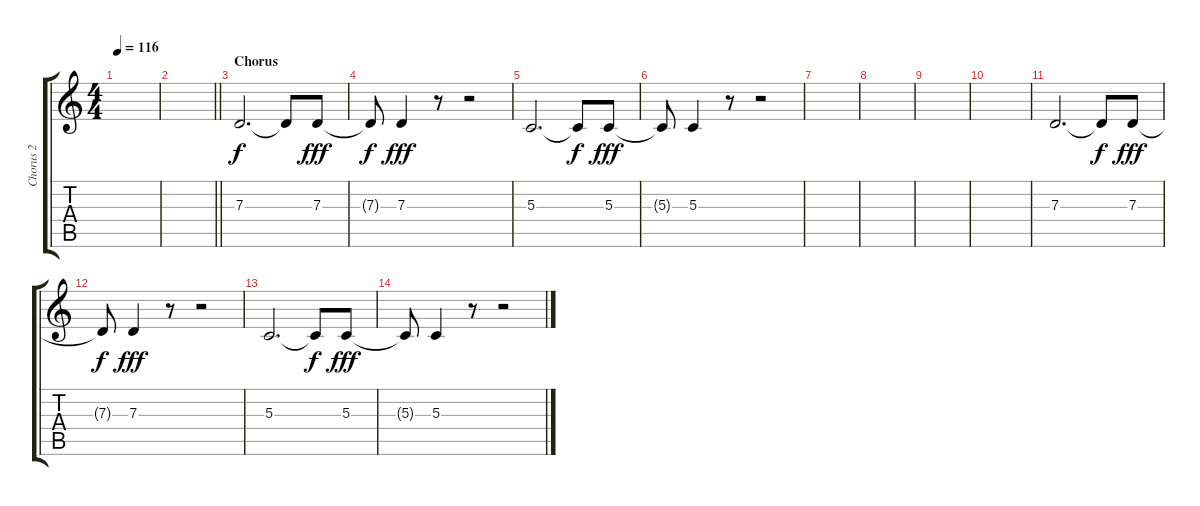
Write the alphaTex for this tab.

\track ("Chorus 2" "Chorus 2") {instrument synthvoice}
\staff {score tabs}
\tuning (E4 B3 G3 D3 A2 E2) {hide}
\ts (4 4)
\tempo 116
\clef g2
\ks c
|
\barLineRight lightlight
|
\section ("" "Chorus")
7.3.2{d} 7.3{t}.8{dy f} 7.3.8{dy fff} |
7.3{t}.8{dy f} 7.3.4{dy fff} r.8 r.2 |
5.3.2{d} 5.3{t}.8{dy f} 5.3.8{dy fff} |
5.3{t}.8 5.3.4 r.8 r.2 |
|
|
|
|
7.3.2{d} 7.3{t}.8{dy f} 7.3.8{dy fff} |
7.3{t}.8{dy f} 7.3.4{dy fff} r.8 r.2 |
5.3.2{d} 5.3{t}.8{dy f} 5.3.8{dy fff} |
5.3{t}.8 5.3.4 r.8 r.2
